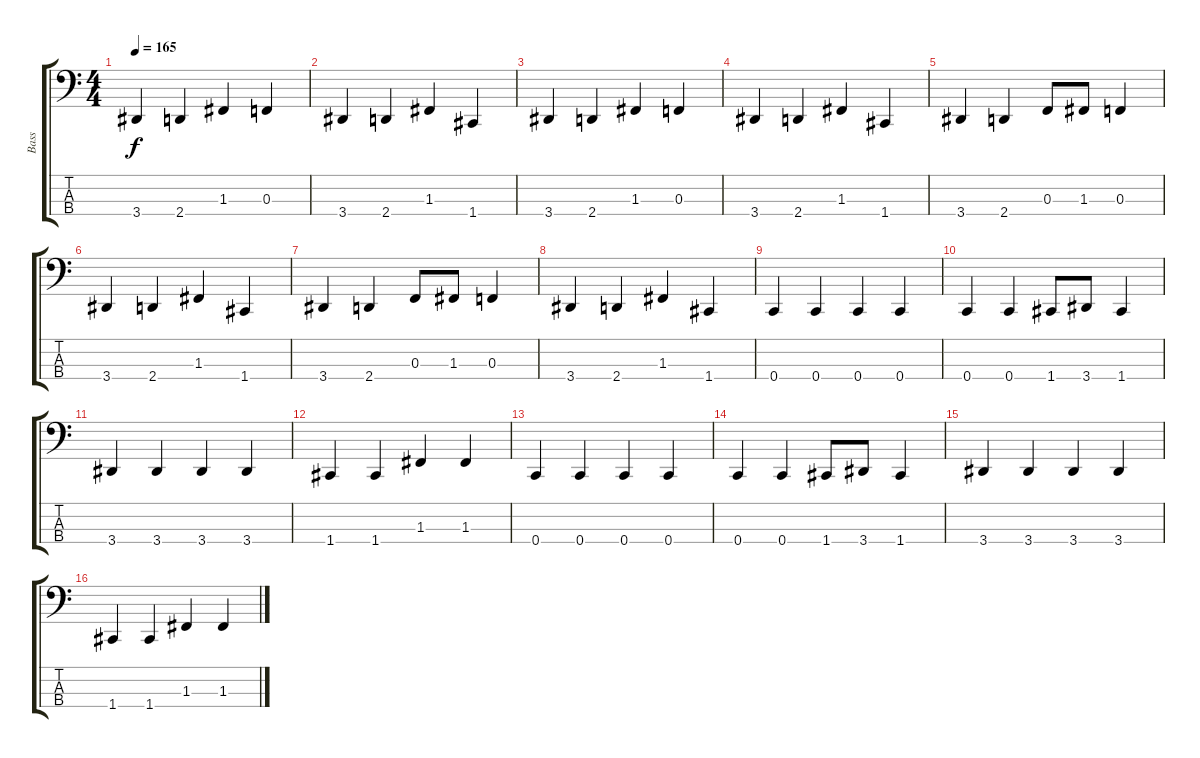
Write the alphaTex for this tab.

\track ("Bass" "Bass") {instrument electricbassfinger}
\staff {score tabs}
\tuning (Eb2 Bb1 F1 C1) {hide}
\ts (4 4)
\tempo 165
\clef f4
\ks c
3.4.4{dy f instrument electricbassfinger} 2.4.4 1.3.4 0.3.4 |
3.4.4 2.4.4 1.3.4 1.4.4 |
3.4.4 2.4.4 1.3.4 0.3.4 |
3.4.4 2.4.4 1.3.4 1.4.4 |
3.4.4 2.4.4 0.3.8 1.3.8 0.3.4 |
3.4.4 2.4.4 1.3.4 1.4.4 |
3.4.4 2.4.4 0.3.8 1.3.8 0.3.4 |
3.4.4 2.4.4 1.3.4 1.4.4 |
0.4.4 0.4.4 0.4.4 0.4.4 |
0.4.4 0.4.4 1.4.8 3.4.8 1.4.4 |
3.4.4 3.4.4 3.4.4 3.4.4 |
1.4.4 1.4.4 1.3.4 1.3.4 |
0.4.4 0.4.4 0.4.4 0.4.4 |
0.4.4 0.4.4 1.4.8 3.4.8 1.4.4 |
3.4.4 3.4.4 3.4.4 3.4.4 |
1.4.4 1.4.4 1.3.4 1.3.4
